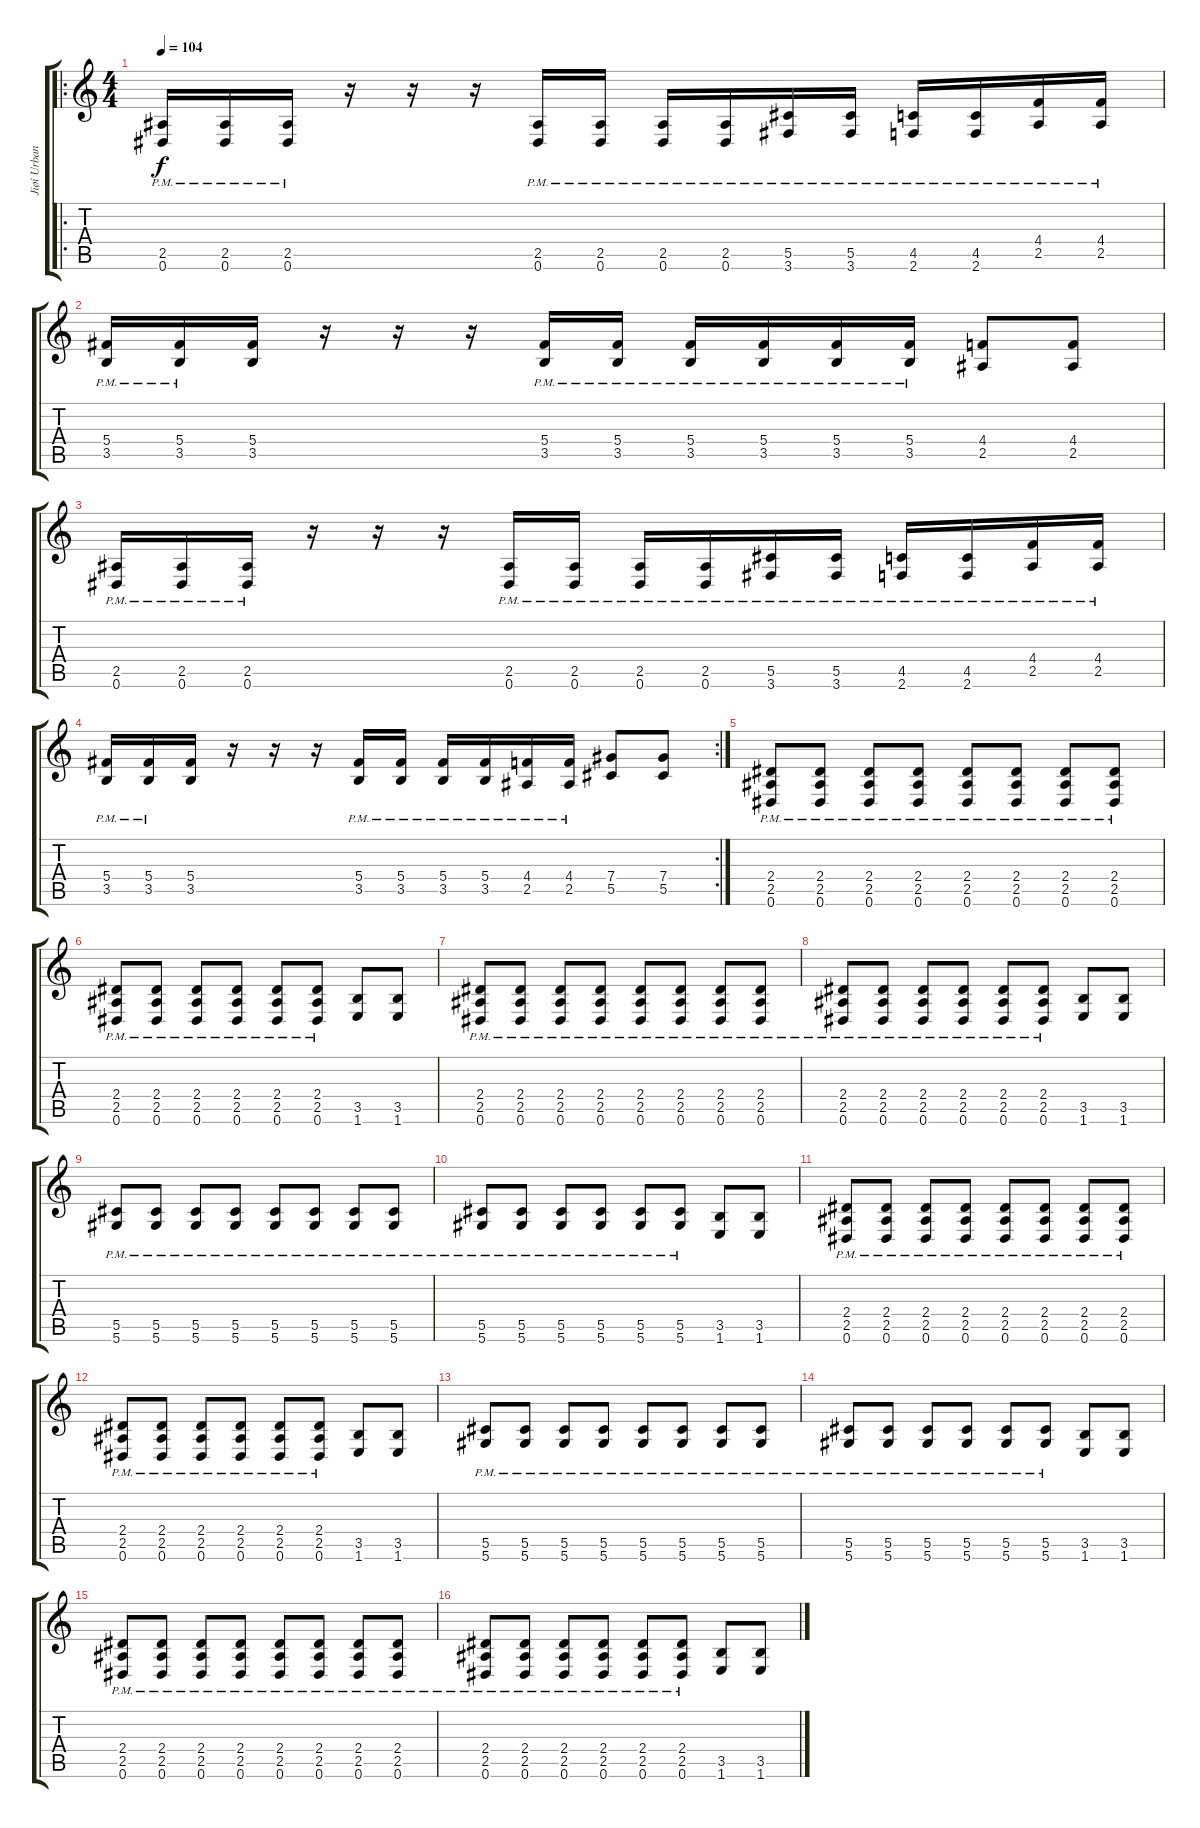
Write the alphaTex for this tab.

\track ("Jiøí Urban" "Jiøí Urban") {instrument distortionguitar}
\staff {score tabs}
\tuning (Eb4 Bb3 Gb3 Db3 Ab2 Eb2) {hide}
\ro
\ts (4 4)
\tempo 104
\clef g2
\ks c
(2.5{pm} 0.6{pm}).16{dy f} (2.5{pm} 0.6{pm}).16 (2.5 0.6{pm}).16 r.16 r.16 r.16 (2.5{pm} 0.6{pm}).16 (2.5{pm} 0.6{pm}).16 (2.5{pm} 0.6{pm}).16 (2.5{pm} 0.6).16 (5.5{pm} 3.6{pm}).16 (5.5{pm} 3.6{pm}).16 (4.5{pm} 2.6{pm}).16 (4.5{pm} 2.6{pm}).16 (4.4{pm} 2.5{pm}).16 (4.4{pm} 2.5{pm}).16 |
(5.4{pm} 3.5{pm}).16 (5.4{pm} 3.5{pm}).16 (5.4 3.5).16 r.16 r.16 r.16 (5.4{pm} 3.5{pm}).16 (5.4{pm} 3.5{pm}).16 (5.4{pm} 3.5{pm}).16 (5.4{pm} 3.5{pm}).16 (5.4{pm} 3.5{pm}).16 (5.4{pm} 3.5{pm}).16 (4.4 2.5).8 (4.4 2.5).8 |
(2.5{pm} 0.6{pm}).16 (2.5{pm} 0.6{pm}).16 (2.5 0.6{pm}).16 r.16 r.16 r.16 (2.5{pm} 0.6{pm}).16 (2.5{pm} 0.6{pm}).16 (2.5{pm} 0.6{pm}).16 (2.5{pm} 0.6).16 (5.5{pm} 3.6{pm}).16 (5.5{pm} 3.6{pm}).16 (4.5{pm} 2.6{pm}).16 (4.5{pm} 2.6{pm}).16 (4.4{pm} 2.5{pm}).16 (4.4{pm} 2.5{pm}).16 |
\rc 2
(5.4{pm} 3.5{pm}).16 (5.4{pm} 3.5{pm}).16 (5.4 3.5).16 r.16 r.16 r.16 (5.4{pm} 3.5{pm}).16 (5.4{pm} 3.5{pm}).16 (5.4{pm} 3.5{pm}).16 (5.4{pm} 3.5{pm}).16 (4.4{pm} 2.5{pm}).16 (4.4{pm} 2.5{pm}).16 (7.4 5.5).8 (7.4 5.5).8 |
(2.4{pm} 2.5{pm} 0.6{pm}).8 (2.4{pm} 2.5{pm} 0.6{pm}).8 (2.4{pm} 2.5{pm} 0.6{pm}).8 (2.4{pm} 2.5{pm} 0.6{pm}).8 (2.4{pm} 2.5{pm} 0.6{pm}).8 (2.4{pm} 2.5{pm} 0.6{pm}).8 (2.4{pm} 2.5{pm} 0.6{pm}).8 (2.4{pm} 2.5{pm} 0.6{pm}).8 |
(2.4{pm} 2.5{pm} 0.6{pm}).8 (2.4{pm} 2.5{pm} 0.6{pm}).8 (2.4{pm} 2.5{pm} 0.6{pm}).8 (2.4{pm} 2.5{pm} 0.6{pm}).8 (2.4{pm} 2.5{pm} 0.6{pm}).8 (2.4{pm} 2.5{pm} 0.6{pm}).8 (3.5 1.6).8 (3.5 1.6).8 |
(2.4{pm} 2.5{pm} 0.6{pm}).8 (2.4{pm} 2.5{pm} 0.6{pm}).8 (2.4{pm} 2.5{pm} 0.6{pm}).8 (2.4{pm} 2.5{pm} 0.6{pm}).8 (2.4{pm} 2.5{pm} 0.6{pm}).8 (2.4{pm} 2.5{pm} 0.6{pm}).8 (2.4{pm} 2.5{pm} 0.6{pm}).8 (2.4{pm} 2.5{pm} 0.6{pm}).8 |
(2.4{pm} 2.5{pm} 0.6{pm}).8 (2.4{pm} 2.5{pm} 0.6{pm}).8 (2.4{pm} 2.5{pm} 0.6{pm}).8 (2.4{pm} 2.5{pm} 0.6{pm}).8 (2.4{pm} 2.5{pm} 0.6{pm}).8 (2.4{pm} 2.5{pm} 0.6{pm}).8 (3.5 1.6).8 (3.5 1.6).8 |
(5.5{pm} 5.6{pm}).8 (5.5{pm} 5.6{pm}).8 (5.5{pm} 5.6{pm}).8 (5.5{pm} 5.6{pm}).8 (5.5{pm} 5.6{pm}).8 (5.5{pm} 5.6{pm}).8 (5.5{pm} 5.6{pm}).8 (5.5{pm} 5.6{pm}).8 |
(5.5{pm} 5.6{pm}).8 (5.5{pm} 5.6{pm}).8 (5.5{pm} 5.6{pm}).8 (5.5{pm} 5.6{pm}).8 (5.5{pm} 5.6{pm}).8 (5.5{pm} 5.6{pm}).8 (3.5 1.6).8 (3.5 1.6).8 |
(2.4{pm} 2.5{pm} 0.6{pm}).8 (2.4{pm} 2.5{pm} 0.6{pm}).8 (2.4{pm} 2.5{pm} 0.6{pm}).8 (2.4{pm} 2.5{pm} 0.6{pm}).8 (2.4{pm} 2.5{pm} 0.6{pm}).8 (2.4{pm} 2.5{pm} 0.6{pm}).8 (2.4{pm} 2.5{pm} 0.6{pm}).8 (2.4{pm} 2.5{pm} 0.6{pm}).8 |
(2.4{pm} 2.5{pm} 0.6{pm}).8 (2.4{pm} 2.5{pm} 0.6{pm}).8 (2.4{pm} 2.5{pm} 0.6{pm}).8 (2.4{pm} 2.5{pm} 0.6{pm}).8 (2.4{pm} 2.5{pm} 0.6{pm}).8 (2.4{pm} 2.5{pm} 0.6{pm}).8 (3.5 1.6).8 (3.5 1.6).8 |
(5.5{pm} 5.6{pm}).8 (5.5{pm} 5.6{pm}).8 (5.5{pm} 5.6{pm}).8 (5.5{pm} 5.6{pm}).8 (5.5{pm} 5.6{pm}).8 (5.5{pm} 5.6{pm}).8 (5.5{pm} 5.6{pm}).8 (5.5{pm} 5.6{pm}).8 |
(5.5{pm} 5.6{pm}).8 (5.5{pm} 5.6{pm}).8 (5.5{pm} 5.6{pm}).8 (5.5{pm} 5.6{pm}).8 (5.5{pm} 5.6{pm}).8 (5.5{pm} 5.6{pm}).8 (3.5 1.6).8 (3.5 1.6).8 |
(2.4{pm} 2.5{pm} 0.6{pm}).8 (2.4{pm} 2.5{pm} 0.6{pm}).8 (2.4{pm} 2.5{pm} 0.6{pm}).8 (2.4{pm} 2.5{pm} 0.6{pm}).8 (2.4{pm} 2.5{pm} 0.6{pm}).8 (2.4{pm} 2.5{pm} 0.6{pm}).8 (2.4{pm} 2.5{pm} 0.6{pm}).8 (2.4{pm} 2.5{pm} 0.6{pm}).8 |
(2.4{pm} 2.5{pm} 0.6{pm}).8 (2.4{pm} 2.5{pm} 0.6{pm}).8 (2.4{pm} 2.5{pm} 0.6{pm}).8 (2.4{pm} 2.5{pm} 0.6{pm}).8 (2.4{pm} 2.5{pm} 0.6{pm}).8 (2.4{pm} 2.5{pm} 0.6{pm}).8 (3.5 1.6).8 (3.5 1.6).8
